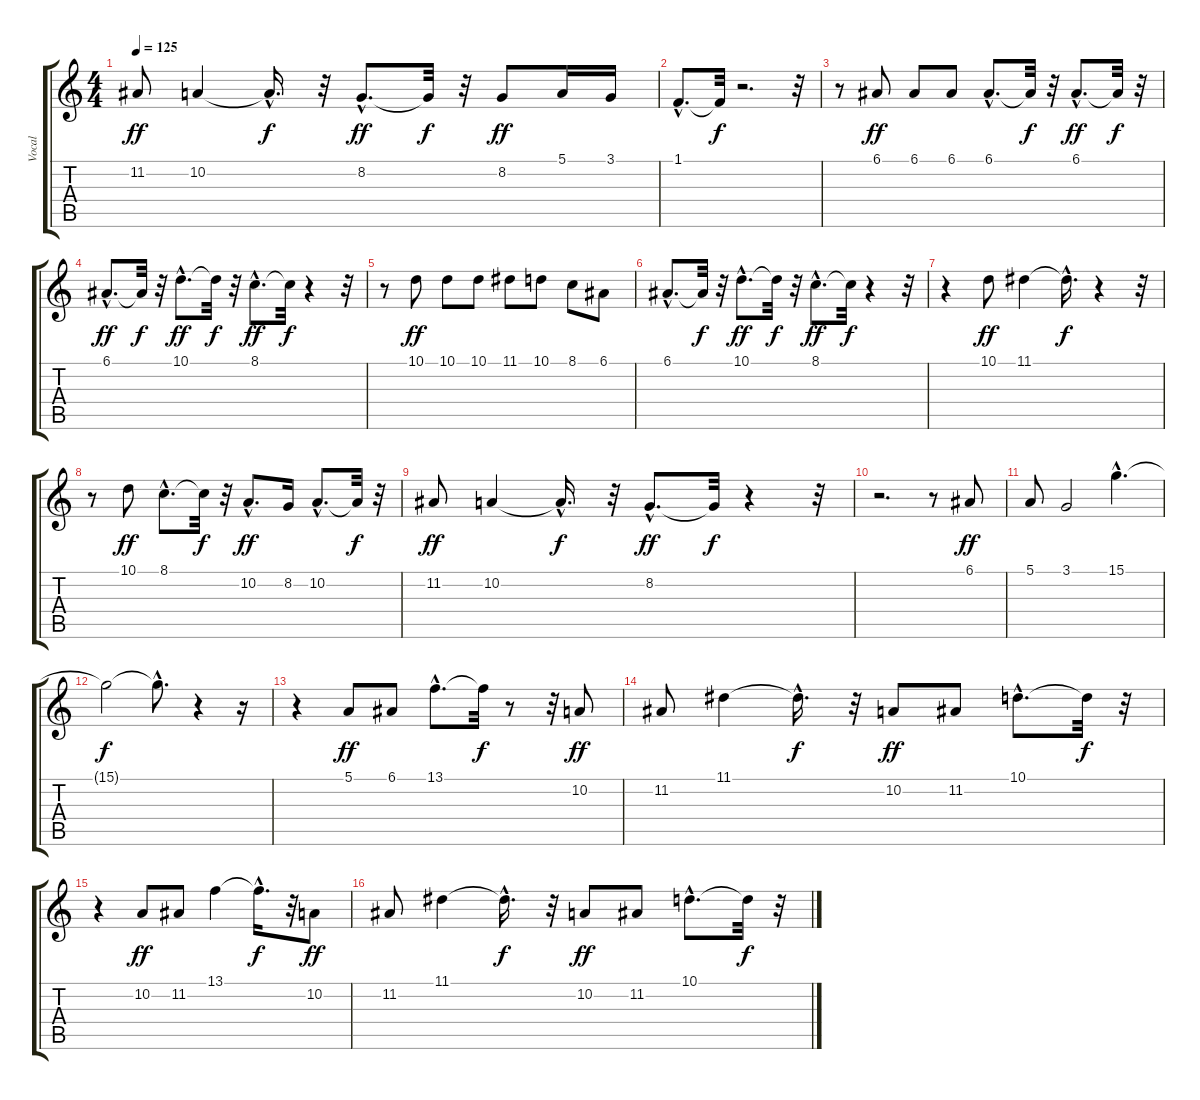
\track ("Vocal" "Vocal") {instrument flute}
\staff {score tabs}
\tuning (E4 B3 G3 D3 A2 E2) {hide}
\ts (4 4)
\tempo 125
\clef g2
\ks c
11.2.8{dy ff} 10.2.4 10.2{hac t}.16{d dy f} r.32 8.2{hac}.8{d dy ff} 8.2{t}.32{dy f} r.32 8.2.8{dy ff} 5.1.16 3.1.16 |
1.1{hac}.8{d} 1.1{t}.32{dy f} r.2{d} r.32 |
r.8 6.1.8{dy ff} 6.1.8 6.1.8 6.1{hac}.8{d} 6.1{t}.32{dy f} r.32 6.1{hac}.8{d dy ff} 6.1{t}.32{dy f} r.32 |
6.1{hac}.8{d dy ff} 6.1{t}.32{dy f} r.32 10.1{hac}.8{d dy ff} 10.1{t}.32{dy f} r.32 8.1{hac}.8{d dy ff} 8.1{t}.32{dy f} r.4 r.32 |
r.8 10.1.8{dy ff} 10.1.8 10.1.8 11.1.8 10.1.8 8.1.8 6.1.8 |
6.1{hac}.8{d} 6.1{t}.32{dy f} r.32 10.1{hac}.8{d dy ff} 10.1{t}.32{dy f} r.32 8.1{hac}.8{d dy ff} 8.1{t}.32{dy f} r.4 r.32 |
r.4 10.1.8{dy ff} 11.1.4 11.1{hac t}.16{d dy f} r.4 r.32 |
r.8 10.1.8{dy ff} 8.1{hac}.8{d} 8.1{t}.32{dy f} r.32 10.2{hac}.8{d dy ff} 8.2.16 10.2{hac}.8{d} 10.2{t}.32{dy f} r.32 |
11.2.8{dy ff} 10.2.4 10.2{hac t}.16{d dy f} r.32 8.2{hac}.8{d dy ff} 8.2{t}.32{dy f} r.4 r.32 |
r.2{d} r.8 6.1.8{dy ff} |
5.1.8 3.1.2 15.1{hac}.4{d} |
15.1{t}.2{dy f} 15.1{hac t}.8{d} r.4 r.16 |
r.4 5.1.8{dy ff} 6.1.8 13.1{hac}.8{d} 13.1{t}.32{dy f} r.8 r.32 10.2.8{dy ff} |
11.2.8 11.1.4 11.1{hac t}.16{d dy f} r.32 10.2.8{dy ff} 11.2.8 10.1{hac}.8{d} 10.1{t}.32{dy f} r.32 |
r.4 10.2.8{dy ff} 11.2.8 13.1.4 13.1{hac t}.16{d dy f} r.32 10.2.8{dy ff} |
11.2.8 11.1.4 11.1{hac t}.16{d dy f} r.32 10.2.8{dy ff} 11.2.8 10.1{hac}.8{d} 10.1{t}.32{dy f} r.32
